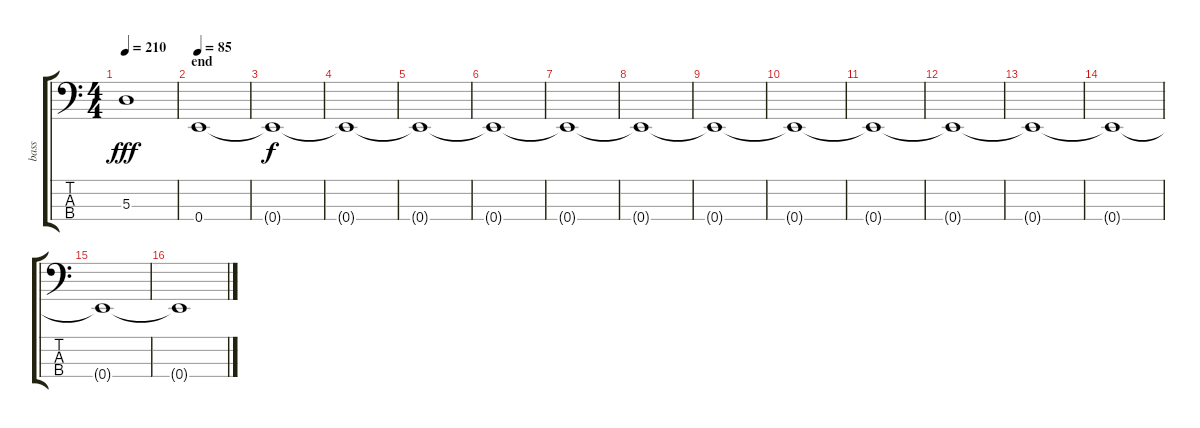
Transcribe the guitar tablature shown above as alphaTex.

\track ("bass" "bass") {instrument electricbassfinger}
\staff {score tabs}
\tuning (G2 D2 A1 E1) {hide}
\ts (4 4)
\tempo 210
\clef f4
\ks c
5.3.1{dy fff} |
\section ("" "end")
\tempo 85
0.4.1{volume 0} |
0.4{t}.1{dy f} |
0.4{t}.1 |
0.4{t}.1 |
0.4{t}.1 |
0.4{t}.1 |
0.4{t}.1 |
0.4{t}.1 |
0.4{t}.1 |
0.4{t}.1 |
0.4{t}.1 |
0.4{t}.1 |
0.4{t}.1 |
0.4{t}.1 |
0.4{t}.1
